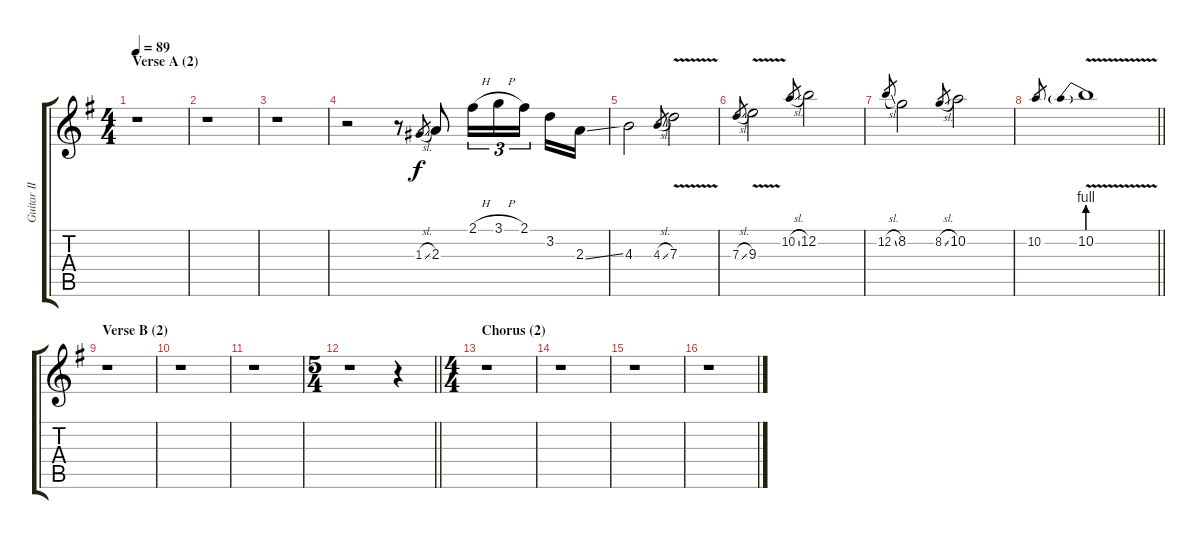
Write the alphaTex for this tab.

\track ("Guitar II" "Guitar II") {instrument distortionguitar}
\staff {score tabs}
\tuning (E4 B3 G3 D3 A2 E2) {hide}
\ts (4 4)
\section ("" "Verse A (2)")
\tempo 89
\clef g2
\ks g
r.1{dy f} |
r.1 |
r.1 |
r.2 r.8 1.3{sl}.8{gr} 2.3.8 2.1{h}.16{tu (3 2)} 3.1{h}.16{tu (3 2)} 2.1.16{tu (3 2)} 3.2.16 2.3{ss}.16 |
4.3.2 4.3{sl}.8{gr} 7.3{v}.2 |
7.3{sl}.8{gr} 9.3{v}.2 10.2{sl}.8{gr} 12.2.2 |
12.2{sl}.8{gr} 8.2.2 8.2{sl}.8{gr} 10.2.2 |
\barLineRight lightlight
10.2.8{gr} 10.2{be (prebend 0 4 60 4) v}.1 |
\section ("" "Verse B (2)")
r.1 |
r.1 |
r.1 |
\ts (5 4)
\barLineRight lightlight
r.1 r.4 |
\ts (4 4)
\section ("" "Chorus (2)")
r.1 |
r.1 |
r.1 |
r.1
